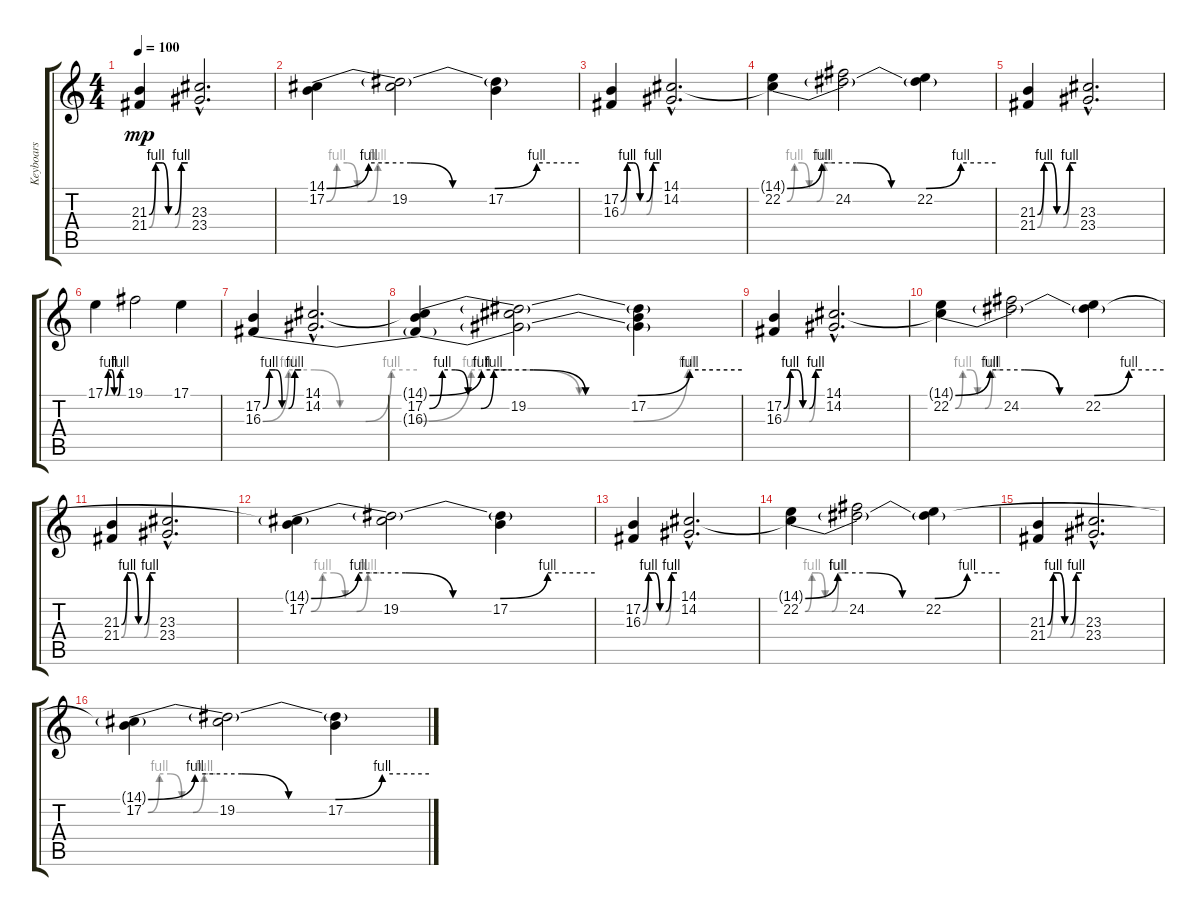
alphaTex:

\track ("Keyboars" "Keyboars") {instrument lead2sawtooth}
\staff {score tabs}
\tuning (B3 Gb3 D3 A2 E2 B1) {hide}
\ts (4 4)
\tempo 100
\clef g2
\ks c
(21.3{be (custom 0 0 10 4 20 4 30 0 40 0 50 4 60 4)} 21.4{be (custom 0 0 10 4 20 4 30 0 40 0 50 4 60 4)}).4{dy mp} (23.3{hac} 23.4{hac}).2{d} |
(14.1{be (custom 0 0 10 4 20 4 30 0 40 0 50 4 60 4) t} 17.2{be (custom 0 0 10 4 20 4 30 0 40 0 50 4 60 4)}).4 (14.1{t} 19.2).2 (14.1{t} 17.2).4 |
(17.2{be (custom 0 0 10 4 20 4 30 0 40 0 50 4 60 4)} 16.3{be (custom 0 0 10 4 20 4 30 0 40 0 50 4 60 4)}).4 (14.1{hac} 14.2{hac}).2{d} |
(14.1{be (custom 0 0 10 4 20 4 30 0 40 0 50 4 60 4) t} 22.2{be (custom 0 0 10 4 20 4 30 0 40 0 50 4 60 4)}).4 (14.1{t} 24.2).2 (14.1{t} 22.2).4 |
(21.3{be (custom 0 0 10 4 20 4 30 0 40 0 50 4 60 4)} 21.4{be (custom 0 0 10 4 20 4 30 0 40 0 50 4 60 4)}).4 (23.3{hac} 23.4{hac}).2{d} |
17.1{be (custom 0 0 10 4 20 4 30 0 40 0 50 4 60 4)}.4 19.1.2 17.1.4 |
(17.2{be (custom 0 0 10 4 20 4 30 0 40 0 50 4 60 4)} 16.3{be (custom 0 0 10 4 20 4 30 0 40 0 50 4 60 4)}).4 (14.1{hac} 14.2{hac}).2{d} |
(14.1{be (custom 0 0 10 4 20 4 30 0 40 0 50 4 60 4) t} 17.2{be (custom 0 0 10 4 20 4 30 0 40 0 50 4 60 4)} 16.3{be (custom 0 0 10 4 20 4 30 0 40 0 50 4 60 4) t}).4 (14.1{t} 19.2 16.3{t}).2 (14.1{t} 17.2 16.3{t}).4 |
(17.2{be (custom 0 0 10 4 20 4 30 0 40 0 50 4 60 4)} 16.3{be (custom 0 0 10 4 20 4 30 0 40 0 50 4 60 4)}).4 (14.1{hac} 14.2{hac}).2{d} |
(14.1{be (custom 0 0 10 4 20 4 30 0 40 0 50 4 60 4) t} 22.2{be (custom 0 0 10 4 20 4 30 0 40 0 50 4 60 4)}).4 (14.1{t} 24.2).2 (14.1{t} 22.2).4 |
(21.3{be (custom 0 0 10 4 20 4 30 0 40 0 50 4 60 4)} 21.4{be (custom 0 0 10 4 20 4 30 0 40 0 50 4 60 4)}).4 (23.3{hac} 23.4{hac}).2{d} |
(14.1{be (custom 0 0 10 4 20 4 30 0 40 0 50 4 60 4) t} 17.2{be (custom 0 0 10 4 20 4 30 0 40 0 50 4 60 4)}).4 (14.1{t} 19.2).2 (14.1{t} 17.2).4 |
(17.2{be (custom 0 0 10 4 20 4 30 0 40 0 50 4 60 4)} 16.3{be (custom 0 0 10 4 20 4 30 0 40 0 50 4 60 4)}).4 (14.1{hac} 14.2{hac}).2{d} |
(14.1{be (custom 0 0 10 4 20 4 30 0 40 0 50 4 60 4) t} 22.2{be (custom 0 0 10 4 20 4 30 0 40 0 50 4 60 4)}).4 (14.1{t} 24.2).2 (14.1{t} 22.2).4 |
(21.3{be (custom 0 0 10 4 20 4 30 0 40 0 50 4 60 4)} 21.4{be (custom 0 0 10 4 20 4 30 0 40 0 50 4 60 4)}).4 (23.3{hac} 23.4{hac}).2{d} |
(14.1{be (custom 0 0 10 4 20 4 30 0 40 0 50 4 60 4) t} 17.2{be (custom 0 0 10 4 20 4 30 0 40 0 50 4 60 4)}).4 (14.1{t} 19.2).2 (14.1{t} 17.2).4
